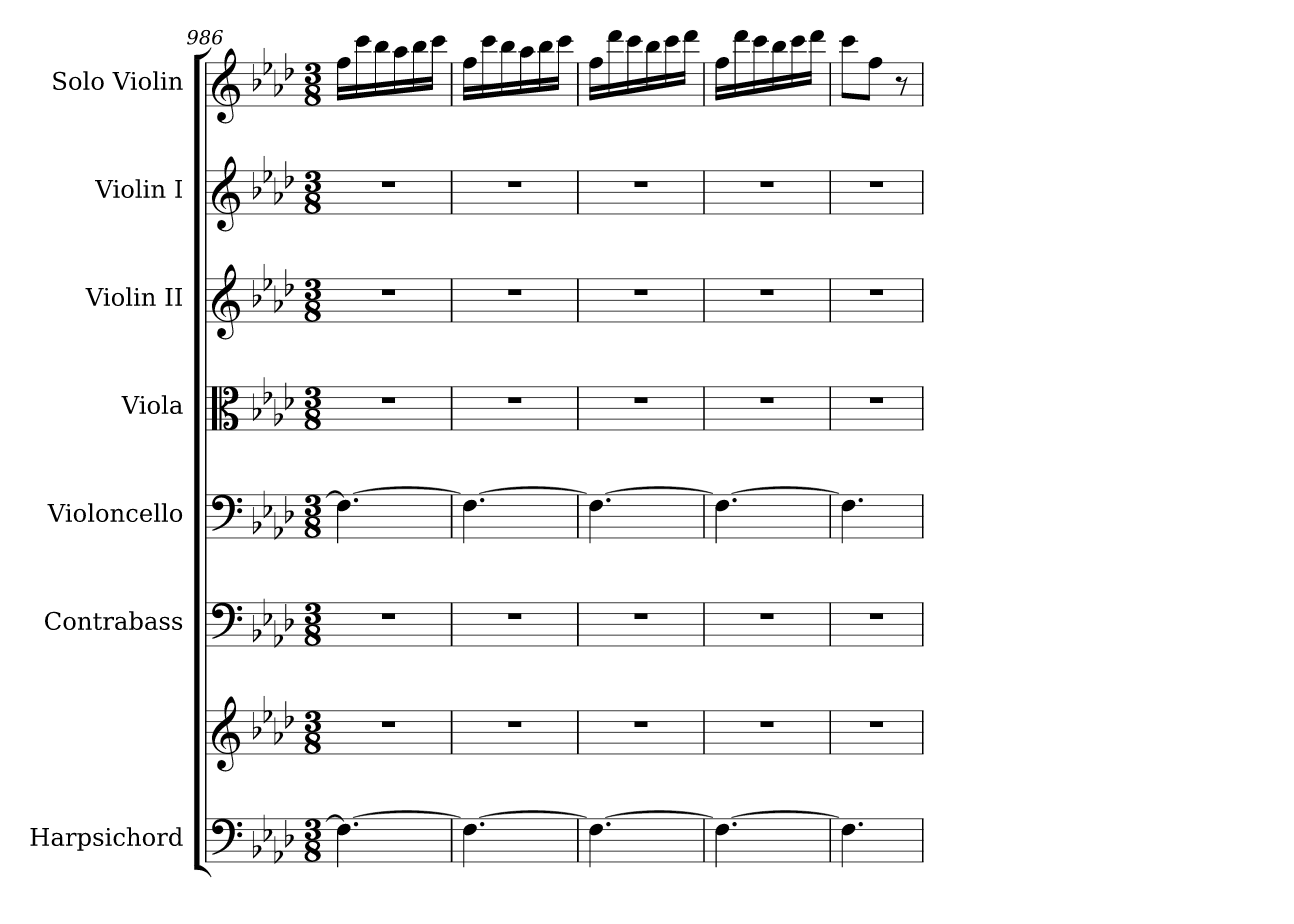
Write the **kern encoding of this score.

**kern	**kern	**kern	**kern	**kern	**kern	**kern	**kern
*part7	*part7	*part6	*part5	*part4	*part3	*part2	*part1
*staff8	*staff7	*staff6	*staff5	*staff4	*staff3	*staff2	*staff1
*I"Harpsichord	*	*I"Contrabass	*I"Violoncello	*I"Viola	*I"Violin II	*I"Violin I	*I"Solo Violin
*I'Hch.	*	*I'Cb.	*I'Vc.	*I'Vla.	*I'Vln. II	*I'Vln. I	*I'Vln.
*clefF4	*clefG2	*clefF4	*clefF4	*clefC3	*clefG2	*clefG2	*clefG2
*	*	*ITrd7c12	*	*	*	*	*
*k[b-e-a-d-]	*k[b-e-a-d-]	*k[b-e-a-d-]	*k[b-e-a-d-]	*k[b-e-a-d-]	*k[b-e-a-d-]	*k[b-e-a-d-]	*k[b-e-a-d-]
*M3/8	*M3/8	*M3/8	*M3/8	*M3/8	*M3/8	*M3/8	*M3/8
=986	=986	=986	=986	=986	=986	=986	=986
4.F\_	4.r	4.r	4.F\_	4.r	4.r	4.r	16ff\LL
.	.	.	.	.	.	.	16ccc\
.	.	.	.	.	.	.	16bb-\
.	.	.	.	.	.	.	16aa-\
.	.	.	.	.	.	.	16bb-\
.	.	.	.	.	.	.	16ccc\JJ
=987	=987	=987	=987	=987	=987	=987	=987
4.F\_	4.r	4.r	4.F\_	4.r	4.r	4.r	16ff\LL
.	.	.	.	.	.	.	16ccc\
.	.	.	.	.	.	.	16bb-\
.	.	.	.	.	.	.	16aa-\
.	.	.	.	.	.	.	16bb-\
.	.	.	.	.	.	.	16ccc\JJ
=988	=988	=988	=988	=988	=988	=988	=988
4.F\_	4.r	4.r	4.F\_	4.r	4.r	4.r	16ff\LL
.	.	.	.	.	.	.	16ddd-\
.	.	.	.	.	.	.	16ccc\
.	.	.	.	.	.	.	16bb-\
.	.	.	.	.	.	.	16ccc\
.	.	.	.	.	.	.	16ddd-\JJ
=989	=989	=989	=989	=989	=989	=989	=989
4.F\_	4.r	4.r	4.F\_	4.r	4.r	4.r	16ff\LL
.	.	.	.	.	.	.	16ddd-\
.	.	.	.	.	.	.	16ccc\
.	.	.	.	.	.	.	16bb-\
.	.	.	.	.	.	.	16ccc\
.	.	.	.	.	.	.	16ddd-\JJ
=990	=990	=990	=990	=990	=990	=990	=990
4.F\]	4.r	4.r	4.F\]	4.r	4.r	4.r	8ccc\L
.	.	.	.	.	.	.	8ff\J
.	.	.	.	.	.	.	8r
=	=	=	=	=	=	=	=
*-	*-	*-	*-	*-	*-	*-	*-
